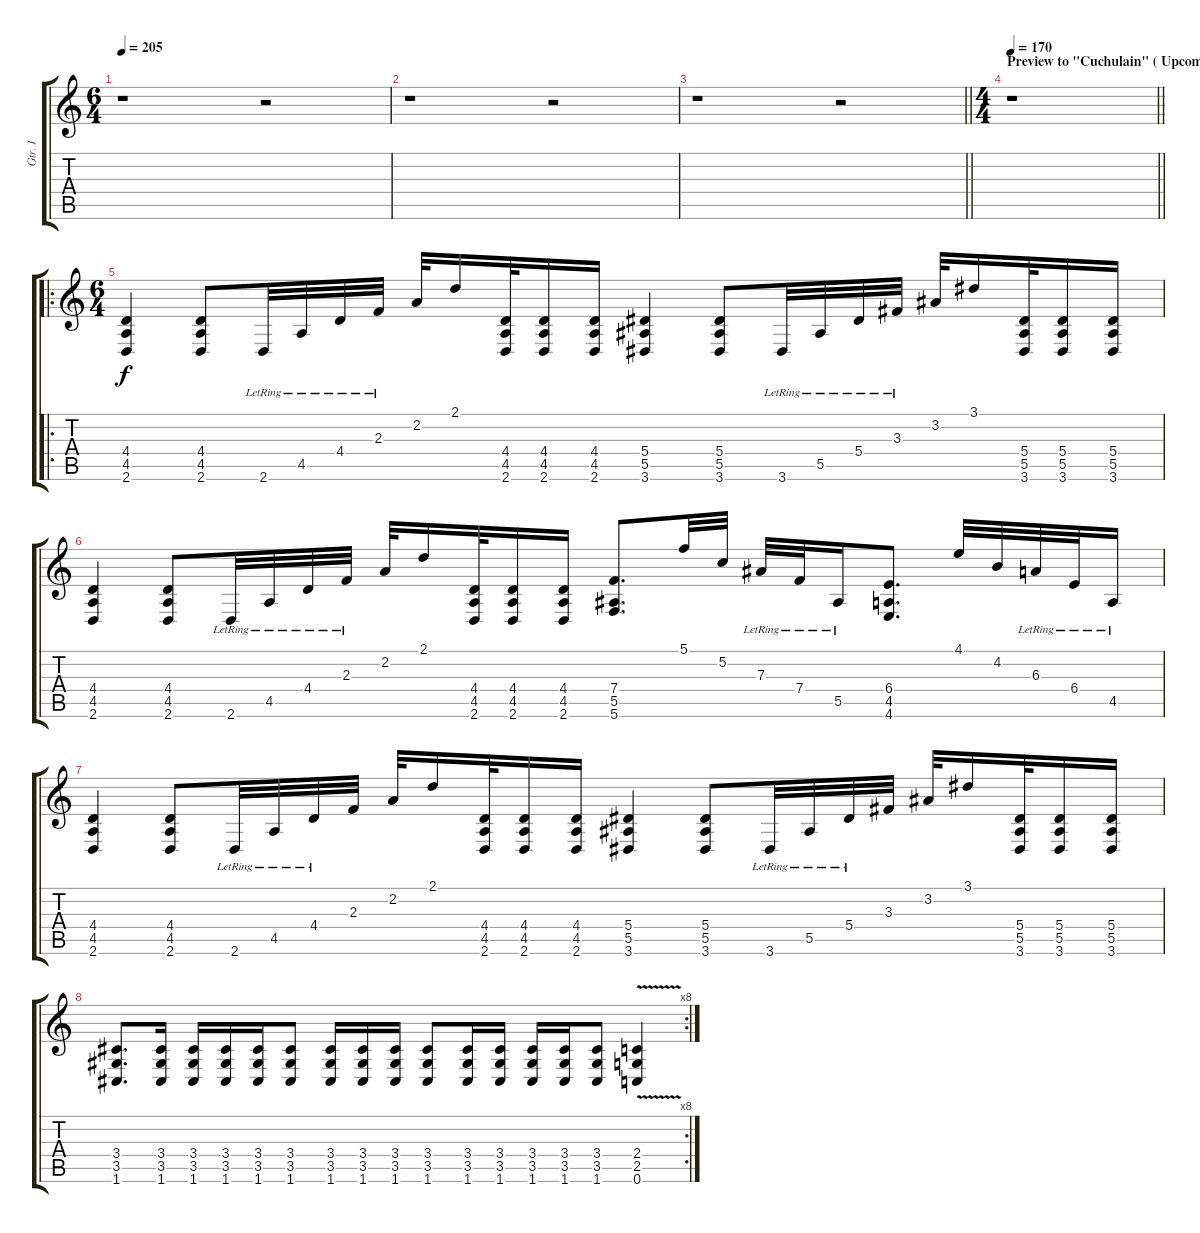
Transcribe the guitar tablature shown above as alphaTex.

\track ("Gtr. I" "Gtr. I") {instrument overdrivenguitar}
\staff {score tabs}
\tuning (C4 G3 Eb3 Bb2 F2 C2) {hide}
\ts (6 4)
\tempo 205
\clef g2
\ks c
r.1{dy f} r.2 |
r.1 r.2 |
\barLineRight lightlight
r.1 r.2 |
\ts (4 4)
\section ("" "Preview to \"Cuchulain\" ( Upcoming Tab ) ...")
\tempo 170
\barLineRight lightlight
r.1 |
\ro
\ts (6 4)
(4.4 4.5 2.6).4 (4.4 4.5 2.6).8 2.6{lr}.32 4.5{lr}.32 4.4{lr}.32 2.3{lr}.32 2.2.32 2.1.16 (4.4 4.5 2.6).32 (4.4 4.5 2.6).16 (4.4 4.5 2.6).16 (5.4 5.5 3.6).4 (5.4 5.5 3.6).8 3.6{lr}.32 5.5{lr}.32 5.4{lr}.32 3.3{lr}.32 3.2.32 3.1.16 (5.4 5.5 3.6).32 (5.4 5.5 3.6).16 (5.4 5.5 3.6).16 |
(4.4 4.5 2.6).4 (4.4 4.5 2.6).8 2.6{lr}.32 4.5{lr}.32 4.4{lr}.32 2.3{lr}.32 2.2.32 2.1.16 (4.4 4.5 2.6).32 (4.4 4.5 2.6).16 (4.4 4.5 2.6).16 (7.4 5.5 5.6).8{d} 5.1.32 5.2.32 7.3{lr}.32 7.4{lr}.32 5.5{lr}.16 (6.4 4.5 4.6).8{d} 4.1.32 4.2.32 6.3{lr}.32 6.4{lr}.32 4.5{lr}.16 |
(4.4 4.5 2.6).4 (4.4 4.5 2.6).8 2.6{lr}.32 4.5{lr}.32 4.4{lr}.32 2.3.32 2.2.32 2.1.16 (4.4 4.5 2.6).32 (4.4 4.5 2.6).16 (4.4 4.5 2.6).16 (5.4 5.5 3.6).4 (5.4 5.5 3.6).8 3.6{lr}.32 5.5{lr}.32 5.4{lr}.32 3.3.32 3.2.32 3.1.16 (5.4 5.5 3.6).32 (5.4 5.5 3.6).16 (5.4 5.5 3.6).16 |
\rc 8
(3.4 3.5 1.6).8{d} (3.4 3.5 1.6).16 (3.4 3.5 1.6).16 (3.4 3.5 1.6).16 (3.4 3.5 1.6).16 (3.4 3.5 1.6).8 (3.4 3.5 1.6).16 (3.4 3.5 1.6).16 (3.4 3.5 1.6).16 (3.4 3.5 1.6).8 (3.4 3.5 1.6).16 (3.4 3.5 1.6).16 (3.4 3.5 1.6).16 (3.4 3.5 1.6).16 (3.4 3.5 1.6).8 (2.4{v} 2.5{v} 0.6).4
